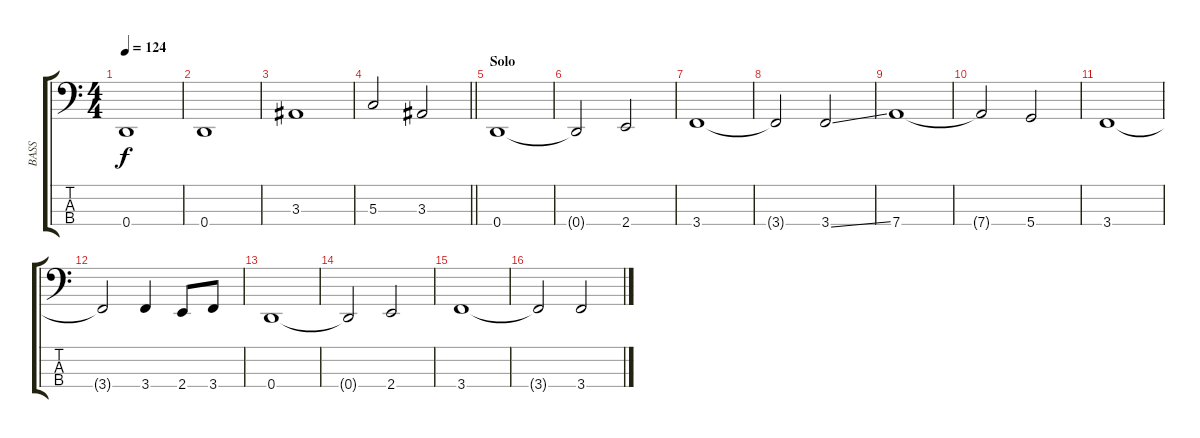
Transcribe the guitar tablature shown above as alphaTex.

\track ("BASS" "BASS") {instrument electricbassfinger}
\staff {score tabs}
\tuning (F2 C2 G1 D1) {hide}
\ts (4 4)
\tempo 124
\clef f4
\ks c
0.4.1{dy f} |
0.4.1 |
3.3.1 |
\barLineRight lightlight
5.3.2 3.3.2 |
\section ("" "Solo")
0.4.1 |
0.4{t}.2 2.4.2 |
3.4.1 |
3.4{t}.2 3.4{ss}.2 |
7.4.1 |
7.4{t}.2 5.4.2 |
3.4.1 |
3.4{t}.2 3.4.4 2.4.8 3.4.8 |
0.4.1 |
0.4{t}.2 2.4.2 |
3.4.1 |
3.4{t}.2 3.4{ss}.2
